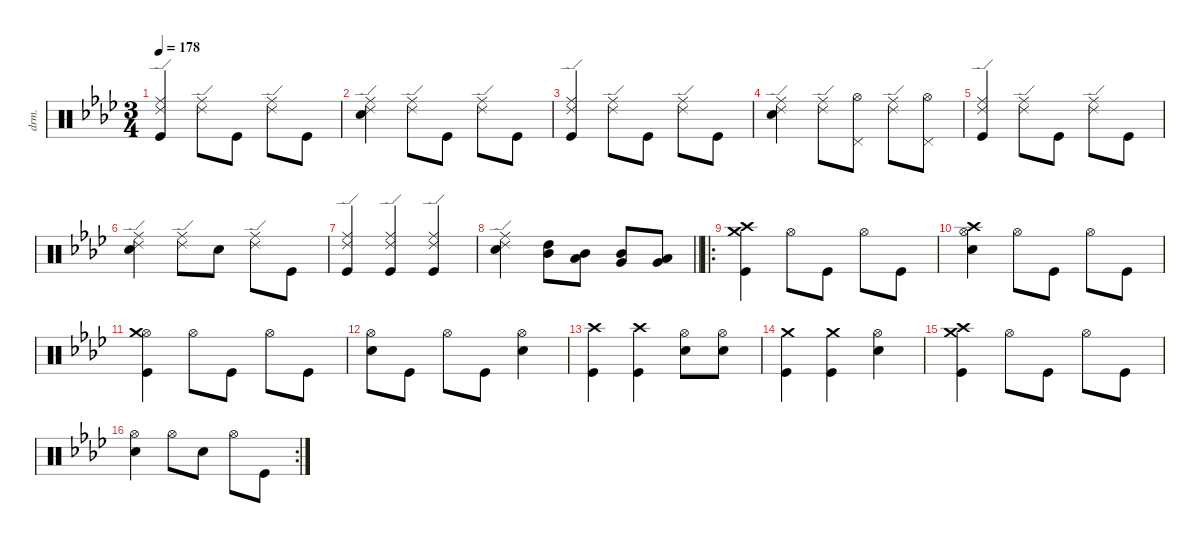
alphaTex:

\defaultSystemsLayout 4
\hideDynamics
\bracketExtendMode groupsimilarinstruments
\otherSystemsTrackNameOrientation horizontal
\track ("Percussions" "drm.") {instrument percussion}
\staff {score}
\articulation defaults
\ts (3 4)
\tempo 178
\clef neutral
\ks fminor
("Kick (hit)"{acc forcenatural} "Ride (middle)"{acc forcenatural} "Ride (edge) 2"{acc forcenatural}).4{dy f} ("Ride (middle)"{acc forcenatural} "Ride (edge) 2"{acc forcenatural}).8 "Kick (hit)"{acc forcenatural}.8 ("Ride (middle)"{acc forcenatural} "Ride (edge) 2"{acc forcenatural}).8 "Kick (hit)"{acc forcenatural}.8 |
("Snare (hit) 2"{acc forcenatural} "Ride (middle)"{acc forcenatural} "Ride (edge) 2"{acc forcenatural}).4 ("Ride (middle)"{acc forcenatural} "Ride (edge) 2"{acc forcenatural}).8 "Kick (hit)"{acc forcenatural}.8 ("Ride (middle)"{acc forcenatural} "Ride (edge) 2"{acc forcenatural}).8 "Kick (hit)"{acc forcenatural}.8 |
("Kick (hit)"{acc forcenatural} "Ride (middle)"{acc forcenatural} "Ride (edge) 2"{acc forcenatural}).4 ("Ride (middle)"{acc forcenatural} "Ride (edge) 2"{acc forcenatural}).8 "Kick (hit)"{acc forcenatural}.8 ("Ride (middle)"{acc forcenatural} "Ride (edge) 2"{acc forcenatural}).8 "Kick (hit)"{acc forcenatural}.8 |
("Snare (hit) 2"{acc forcenatural} "Ride (middle)"{acc forcenatural} "Ride (edge) 2"{acc forcenatural}).4 ("Ride (middle)"{acc forcenatural} "Ride (edge) 2"{acc forcenatural}).8 ("Hi-Hat (open)"{acc forcenatural} "Pedal Hi-Hat (hit)"{acc forcenatural}).8{dy mp} ("Ride (middle)"{acc forcenatural} "Ride (edge) 2"{acc forcenatural}).8{dy f} ("Hi-Hat (open)"{acc forcenatural} "Pedal Hi-Hat (hit)"{acc forcenatural}).8{dy mp} |
("Kick (hit)"{acc forcenatural} "Ride (middle)"{acc forcenatural} "Ride (edge) 2"{acc forcenatural}).4{dy f} ("Ride (middle)"{acc forcenatural} "Ride (edge) 2"{acc forcenatural}).8 "Kick (hit)"{acc forcenatural}.8 ("Ride (middle)"{acc forcenatural} "Ride (edge) 2"{acc forcenatural}).8 "Kick (hit)"{acc forcenatural}.8 |
("Snare (hit) 2"{acc forcenatural} "Ride (middle)"{acc forcenatural} "Ride (edge) 2"{acc forcenatural}).4 ("Ride (middle)"{acc forcenatural} "Ride (edge) 2"{acc forcenatural}).8 "Snare (hit) 2"{acc forcenatural}.8{dy mf} ("Ride (middle)"{acc forcenatural} "Ride (edge) 2"{acc forcenatural}).8{dy f} "Kick (hit)"{acc forcenatural}.8 |
("Kick (hit)"{acc forcenatural} "Ride (middle)"{acc forcenatural} "Ride (edge) 2"{acc forcenatural}).4 ("Kick (hit)"{acc forcenatural} "Ride (middle)"{acc forcenatural} "Ride (edge) 2"{acc forcenatural}).4 ("Kick (hit)"{acc forcenatural} "Ride (middle)"{acc forcenatural} "Ride (edge) 2"{acc forcenatural}).4 |
\barLineRight lightlight
("Snare (hit) 2"{acc forcenatural} "Ride (middle)"{acc forcenatural} "Ride (edge) 2"{acc forcenatural}).4 ("Mid Tom (hit)"{acc forcenatural} "High Tom (hit)"{acc forcenatural}).8{dy mp} ("Low Tom (hit)"{acc forcenatural} "Mid Tom (hit)"{acc forcenatural}).8 ("Very Low Tom (hit)"{acc forcenatural} "Mid Tom (hit)"{acc forcenatural}).8 ("Very Low Tom (hit)"{acc forcenatural} "Low Tom (hit)"{acc forcenatural}).8 |
\ro
("Kick (hit)"{acc forcenatural} "Crash high (hit)"{acc forcenatural} "Crash medium (hit)"{acc forcenatural}).4{dy f} "Hi-Hat (open)"{acc forcenatural}.8{dy mf} "Kick (hit)"{acc forcenatural}.8{dy f} "Hi-Hat (open)"{acc forcenatural}.8{dy mf} "Kick (hit)"{acc forcenatural}.8{dy f} |
("Snare (hit) 2"{acc forcenatural} "Hi-Hat (open)"{acc forcenatural} "Crash high (hit)"{acc forcenatural}).4 "Hi-Hat (open)"{acc forcenatural}.8{dy mf} "Kick (hit)"{acc forcenatural}.8{dy f} "Hi-Hat (open)"{acc forcenatural}.8{dy mf} "Kick (hit)"{acc forcenatural}.8{dy f} |
("Kick (hit)"{acc forcenatural} "Hi-Hat (open)"{acc forcenatural} "Crash medium (hit)"{acc forcenatural}).4 "Hi-Hat (open)"{acc forcenatural}.8{dy mf} "Kick (hit)"{acc forcenatural}.8{dy f} "Hi-Hat (open)"{acc forcenatural}.8{dy mf} "Kick (hit)"{acc forcenatural}.8{dy f} |
("Snare (hit) 2"{acc forcenatural} "Hi-Hat (open)"{acc forcenatural}).8 "Kick (hit)"{acc forcenatural}.8 "Hi-Hat (open)"{acc forcenatural}.8{dy mf} "Kick (hit)"{acc forcenatural}.8{dy f} ("Snare (hit) 2"{acc forcenatural} "Hi-Hat (open)"{acc forcenatural}).4 |
("Kick (hit)"{acc forcenatural} "Crash high (hit)"{acc forcenatural}).4 ("Kick (hit)"{acc forcenatural} "Crash high (hit)"{acc forcenatural}).4 ("Snare (hit) 2"{acc forcenatural} "Hi-Hat (open)"{acc forcenatural}).8 ("Snare (hit) 2"{acc forcenatural} "Hi-Hat (open)"{acc forcenatural}).8 |
("Kick (hit)"{acc forcenatural} "Crash medium (hit)"{acc forcenatural}).4 ("Kick (hit)"{acc forcenatural} "Crash medium (hit)"{acc forcenatural}).4 ("Snare (hit) 2"{acc forcenatural} "Hi-Hat (open)"{acc forcenatural}).4 |
("Kick (hit)"{acc forcenatural} "Crash high (hit)"{acc forcenatural} "Crash medium (hit)"{acc forcenatural}).4 "Hi-Hat (open)"{acc forcenatural}.8{dy mf} "Kick (hit)"{acc forcenatural}.8{dy f} "Hi-Hat (open)"{acc forcenatural}.8{dy mf} "Kick (hit)"{acc forcenatural}.8{dy f} |
\rc 2
("Snare (hit) 2"{acc forcenatural} "Hi-Hat (open)"{acc forcenatural}).4 "Hi-Hat (open)"{acc forcenatural}.8{dy mf} "Snare (hit) 2"{acc forcenatural}.8 "Hi-Hat (open)"{acc forcenatural}.8 "Kick (hit)"{acc forcenatural}.8{dy f}
